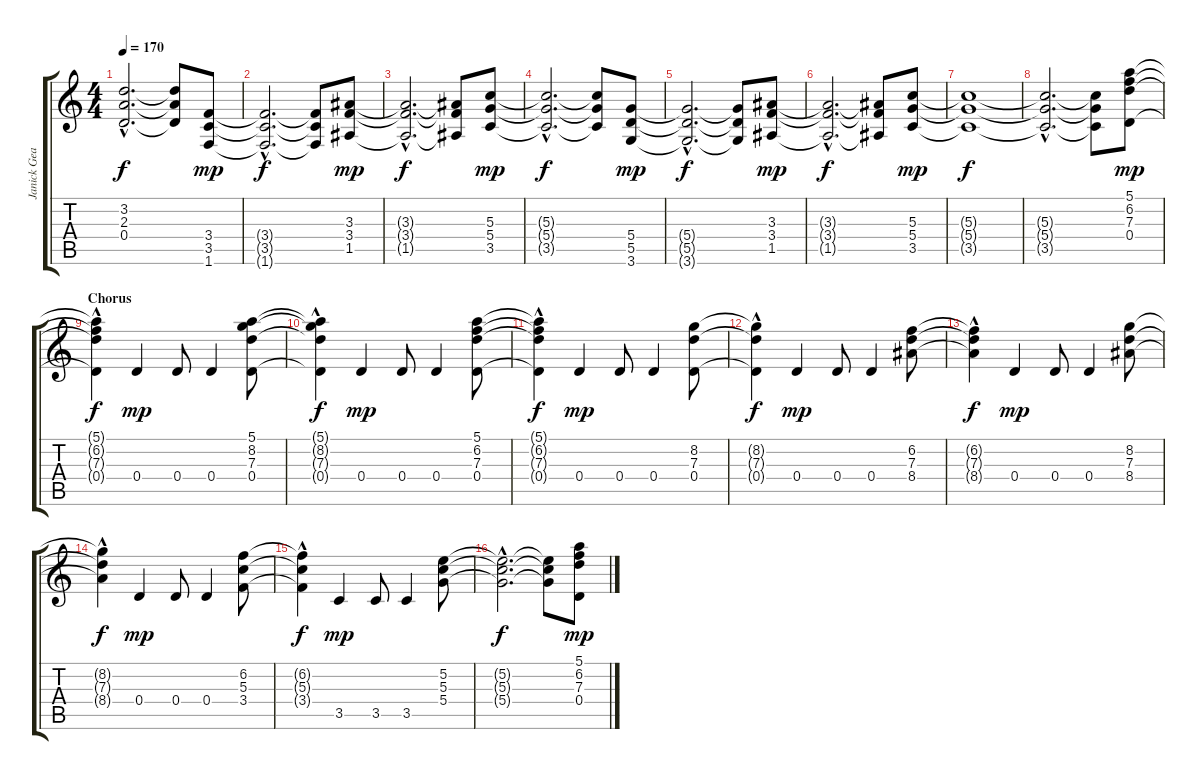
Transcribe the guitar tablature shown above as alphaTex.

\track ("Janick Gears" "Janick Gea") {instrument distortionguitar}
\staff {score tabs}
\tuning (E4 B3 G3 D3 A2 E2) {hide}
\ts (4 4)
\tempo 170
\clef g2
\ks c
(3.2{hac t} 2.3{hac t} 0.4{hac t}).2{d dy f} (3.2{t} 2.3{t} 0.4{t}).8 (3.4 3.5 1.6).8{dy mp} |
(3.4{hac t} 3.5{hac t} 1.6{hac t}).2{d dy f} (3.4{t} 3.5{t} 1.6{t}).8 (3.3 3.4 1.5).8{dy mp} |
(3.3{hac t} 3.4{hac t} 1.5{hac t}).2{d dy f} (3.3{t} 3.4{t} 1.5{t}).8 (5.3 5.4 3.5).8{dy mp} |
(5.3{hac t} 5.4{hac t} 3.5{hac t}).2{d dy f} (5.3{t} 5.4{t} 3.5{t}).8 (5.4 5.5 3.6).8{dy mp} |
(5.4{hac t} 5.5{hac t} 3.6{hac t}).2{d dy f} (5.4{t} 5.5{t} 3.6{t}).8 (3.3 3.4 1.5).8{dy mp} |
(3.3{hac t} 3.4{hac t} 1.5{hac t}).2{d dy f} (3.3{t} 3.4{t} 1.5{t}).8 (5.3 5.4 3.5).8{dy mp} |
(5.3{t} 5.4{t} 3.5{t}).1{dy f} |
(5.3{hac t} 5.4{hac t} 3.5{hac t}).2{d} (5.3{t} 5.4{t} 3.5{t}).8 (5.1 6.2 7.3 0.4).8{dy mp} |
\section ("" "Chorus")
(5.1{hac t} 6.2{hac t} 7.3{hac t} 0.4{t}).4{dy f} 0.4.4{dy mp} 0.4.8 0.4.4 (5.1 8.2 7.3 0.4).8 |
(5.1{hac t} 8.2{hac t} 7.3{hac t} 0.4{t}).4{dy f} 0.4.4{dy mp} 0.4.8 0.4.4 (5.1 6.2 7.3 0.4).8 |
(5.1{hac t} 6.2{hac t} 7.3{hac t} 0.4{t}).4{dy f} 0.4.4{dy mp} 0.4.8 0.4.4 (8.2 7.3 0.4).8 |
(8.2{hac t} 7.3{t} 0.4{t}).4{dy f} 0.4.4{dy mp} 0.4.8 0.4.4 (6.2 7.3 8.4).8 |
(6.2{hac t} 7.3{t} 8.4{t}).4{dy f} 0.4.4{dy mp} 0.4.8 0.4.4 (8.2 7.3 8.4).8 |
(8.2{hac t} 7.3{t} 8.4{t}).4{dy f} 0.4.4{dy mp} 0.4.8 0.4.4 (6.2 5.3 3.4).8 |
(6.2{hac t} 5.3{t} 3.4{hac t}).4{dy f} 3.5.4{dy mp} 3.5.8 3.5.4 (5.2 5.3 5.4).8 |
(5.2{hac t} 5.3{hac t} 5.4{hac t}).2{d dy f} (5.2{t} 5.3{t} 5.4{t}).8 (5.1 6.2 7.3 0.4).8{dy mp}
